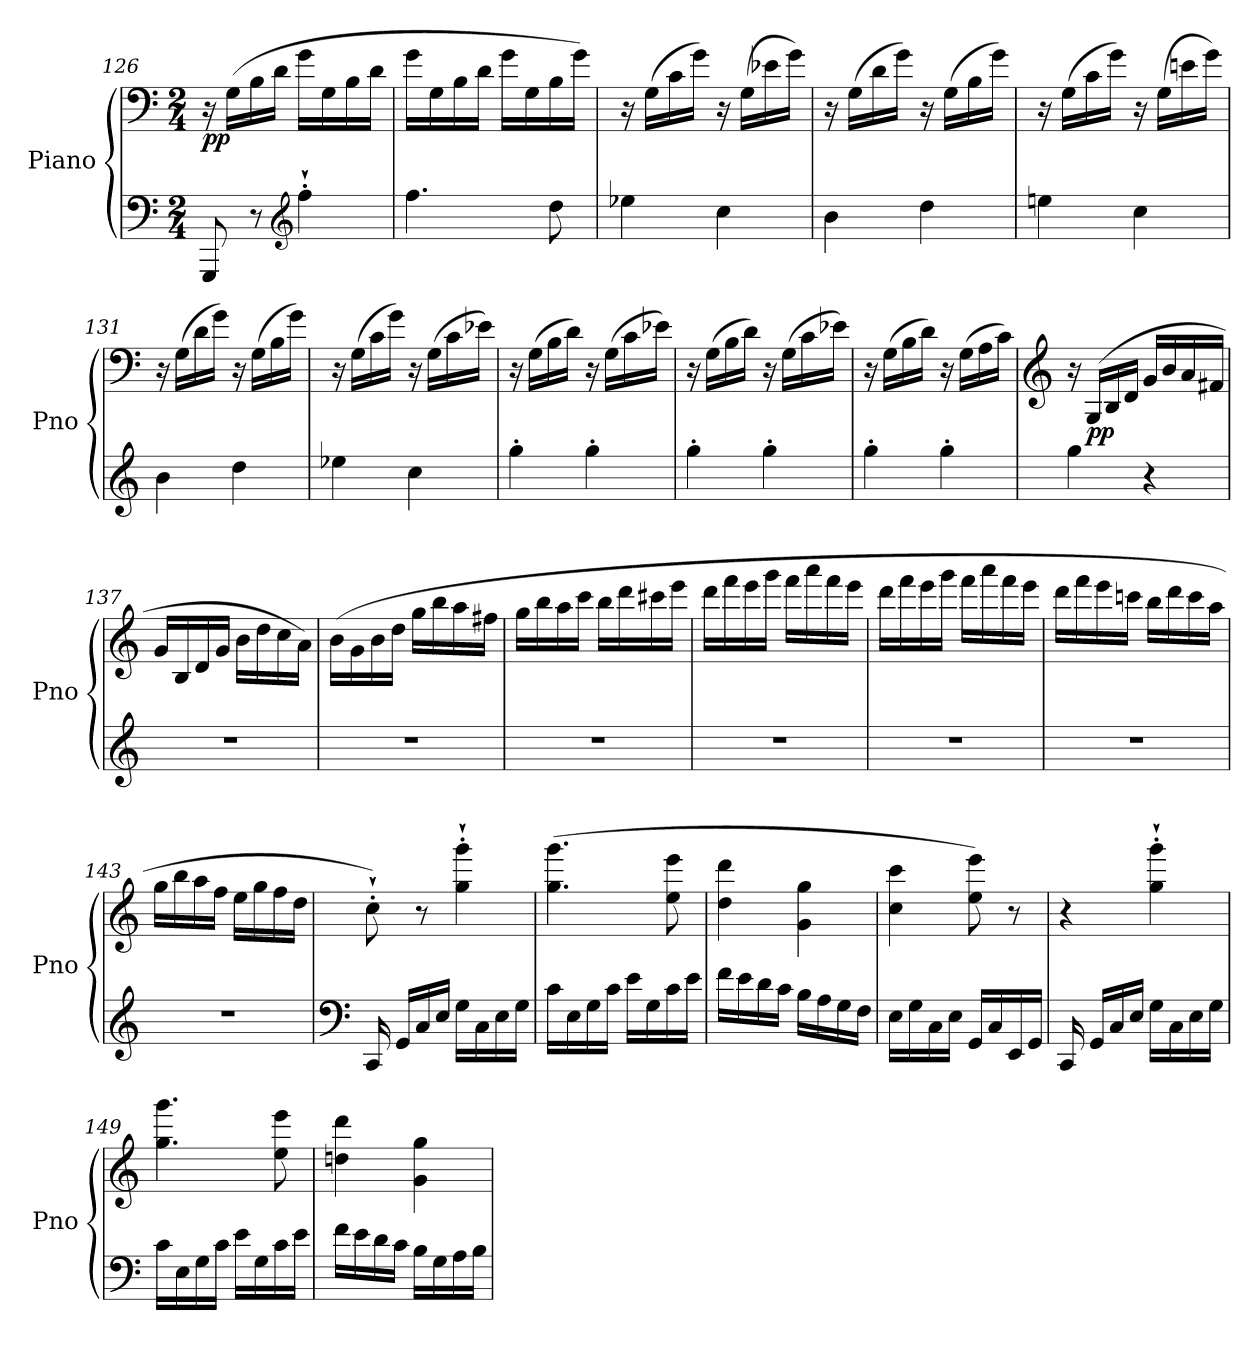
**kern	**kern	**dynam
*part1	*part1	*part1
*staff2	*staff1	*staff1/2
*I"Piano	*	*
*I'Pno	*	*
*clefF4	*clefF4	*
*k[]	*k[]	*
*M2/4	*M2/4	*
=126	=126	=126
!	!	!LO:DY:b
8GGG/	16r	pp
.	(>16G\LL	.
8r	16B\	.
.	16d\JJ	.
*clefG2	*	*
4ff'`\	16g\LL	.
.	16G\	.
.	16B\	.
.	16d\JJ	.
=127	=127	=127
4.ff\	16g\LL	.
.	16G\	.
.	16B\	.
.	16d\JJ	.
.	16g\LL	.
.	16G\	.
8dd\	16B\	.
.	16g\JJ)	.
!!LO:LB:g=z
=128	=128	=128
4ee-X\	16r	.
.	(>16G\LL	.
.	16c\	.
.	16g\JJ)	.
4cc\	16r	.
.	(>16G\LL	.
.	16e-X\	.
.	16g\JJ)	.
=129	=129	=129
4b\	16r	.
.	(>16G\LL	.
.	16d\	.
.	16g\JJ)	.
4dd\	16r	.
.	(>16G\LL	.
.	16B\	.
.	16g\JJ)	.
=130	=130	=130
4een\	16r	.
.	(>16G\LL	.
.	16c\	.
.	16g\JJ)	.
4cc\	16r	.
.	(>16G\LL	.
.	16en\	.
.	16g\JJ)	.
=131	=131	=131
4b\	16r	.
.	(>16G\LL	.
.	16d\	.
.	16g\JJ)	.
4dd\	16r	.
.	(>16G\LL	.
.	16B\	.
.	16g\JJ)	.
=132	=132	=132
4ee-X\	16r	.
.	(>16G\LL	.
.	16c\	.
.	16g\JJ)	.
4cc\	16r	.
.	(>16G\LL	.
.	16c\	.
.	16e-X\JJ)	.
!!LO:PB:g=z
=133	=133	=133
4gg'\	16r	.
.	(>16G\LL	.
.	16B\	.
.	16d\JJ)	.
4gg'\	16r	.
.	(>16G\LL	.
.	16c\	.
.	16e-X\JJ)	.
=134	=134	=134
4gg'\	16r	.
.	(>16G\LL	.
.	16B\	.
.	16d\JJ)	.
4gg'\	16r	.
.	(>16G\LL	.
.	16c\	.
.	16e-X\JJ)	.
=135	=135	=135
4gg'\	16r	.
.	(>16G\LL	.
.	16B\	.
.	16d\JJ)	.
4gg'\	16r	.
.	(>16G\LL	.
.	16A\	.
.	16c\JJ)	.
=136	=136	=136
*	*clefG2	*
4gg\	16r	.
!	!	!LO:DY:b
.	(>16G/LL	pp
.	16B/	.
.	16d/JJ	.
4r	16g/LL	.
.	16b/	.
.	16a/	.
.	16f#X/JJ	.
!!LO:LB:g=z
=137	=137	=137
2r	16g/LL	.
.	16B/	.
.	16d/	.
.	16g/JJ	.
.	16b\LL	.
.	16dd\	.
.	16cc\	.
.	16a\JJ)	.
=138	=138	=138
2r	(>16b\LL	.
.	16g\	.
.	16b\	.
.	16dd\JJ	.
.	16gg\LL	.
.	16bb\	.
.	16aa\	.
.	16ff#X\JJ	.
=139	=139	=139
2r	16gg\LL	.
.	16bb\	.
.	16aa\	.
.	16ccc\JJ	.
!	!	!LO:DY:b
.	16bb\LL	other-dynamics
.	16ddd\	.
.	16ccc#X\	.
.	16eee\JJ	.
=140	=140	=140
2r	16ddd\LL	.
.	16fff\	.
.	16eee\	.
.	16ggg\JJ	.
.	16fff\LL	.
.	16aaa\	.
.	16fff\	.
.	16eee\JJ	.
!!LO:LB:g=z
=141	=141	=141
2r	16ddd\LL	.
.	16fff\	.
.	16eee\	.
.	16ggg\JJ	.
.	16fff\LL	.
.	16aaa\	.
.	16fff\	.
.	16eee\JJ	.
!!LO:LB:g=z
=142	=142	=142
!	!	!LO:DY:b
2r	16ddd\LL	other-dynamics
.	16fff\	.
.	16eee\	.
.	16cccn\JJ	.
.	16bb\LL	.
.	16ddd\	.
.	16ccc\	.
.	16aa\JJ	.
=143	=143	=143
2r	16gg\LL	.
.	16bb\	.
.	16aa\	.
.	16ff\JJ	.
.	16ee\LL	.
.	16gg\	.
.	16ff\	.
.	16dd\JJ	.
=144	=144	=144
*clefF4	*	*
!	!	!LO:DY:b
16CC/	8cc'`\)	other-dynamics
16GG/LL	.	.
16C/	8r	.
16E/JJ	.	.
16G\LL	4gg\'` 4ggg\'`	.
16C\	.	.
16E\	.	.
16G\JJ	.	.
=145	=145	=145
16c\LL	(>4.gg\ 4.ggg\	.
16E\	.	.
16G\	.	.
16c\JJ	.	.
16e\LL	.	.
16G\	.	.
16c\	8ee\ 8eee\	.
16e\JJ	.	.
=146	=146	=146
16f\LL	4dd\ 4ddd\	.
16e\	.	.
16d\	.	.
16c\JJ	.	.
16B\LL	4g\ 4gg\	.
16A\	.	.
16G\	.	.
16F\JJ	.	.
!!LO:LB:g=z
=147	=147	=147
16E\LL	4cc\ 4ccc\	.
16G\	.	.
16C\	.	.
16E\JJ	.	.
16GG/LL	8ee\ 8eee\)	.
16C/	.	.
16EE/	8r	.
16GG/JJ	.	.
=148	=148	=148
16CC/	4r	.
16GG/LL	.	.
16C/	.	.
16E/JJ	.	.
16G\LL	4gg\'` 4ggg\'`	.
16C\	.	.
16E\	.	.
16G\JJ	.	.
=149	=149	=149
16c\LL	4.gg\ 4.ggg\	.
16E\	.	.
16G\	.	.
16c\JJ	.	.
16e\LL	.	.
16G\	.	.
16c\	8ee\ 8eee\	.
16e\JJ	.	.
=150	=150	=150
16f\LL	4ddn\ 4ddd\	.
16e\	.	.
16d\	.	.
16c\JJ	.	.
16B\LL	4g\ 4gg\	.
16G\	.	.
16A\	.	.
16B\JJ	.	.
=	=	=
*-	*-	*-
